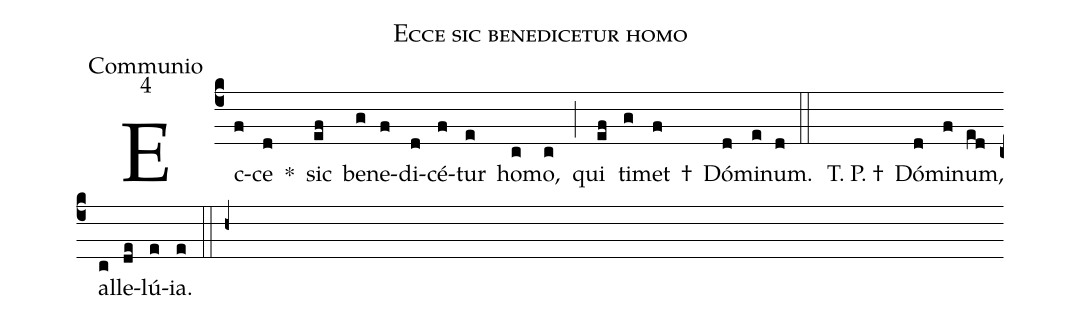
name:Ecce sic benedicetur homo;
office-part:Communio;
mode:4;
%%
(c4) Ec(f)ce(d) *() sic(ef) be(g)ne(f)di(d)cé(f)tur(e) ho(c)mo,(c) (;) qui(ef) ti(g)met(f) †() Dó(d)mi(e)num.(d) (::) () T. P. †() Dó(d)mi(f)num,(ed) al(c)le(de)lú(e)ia.(e) (::h+)
